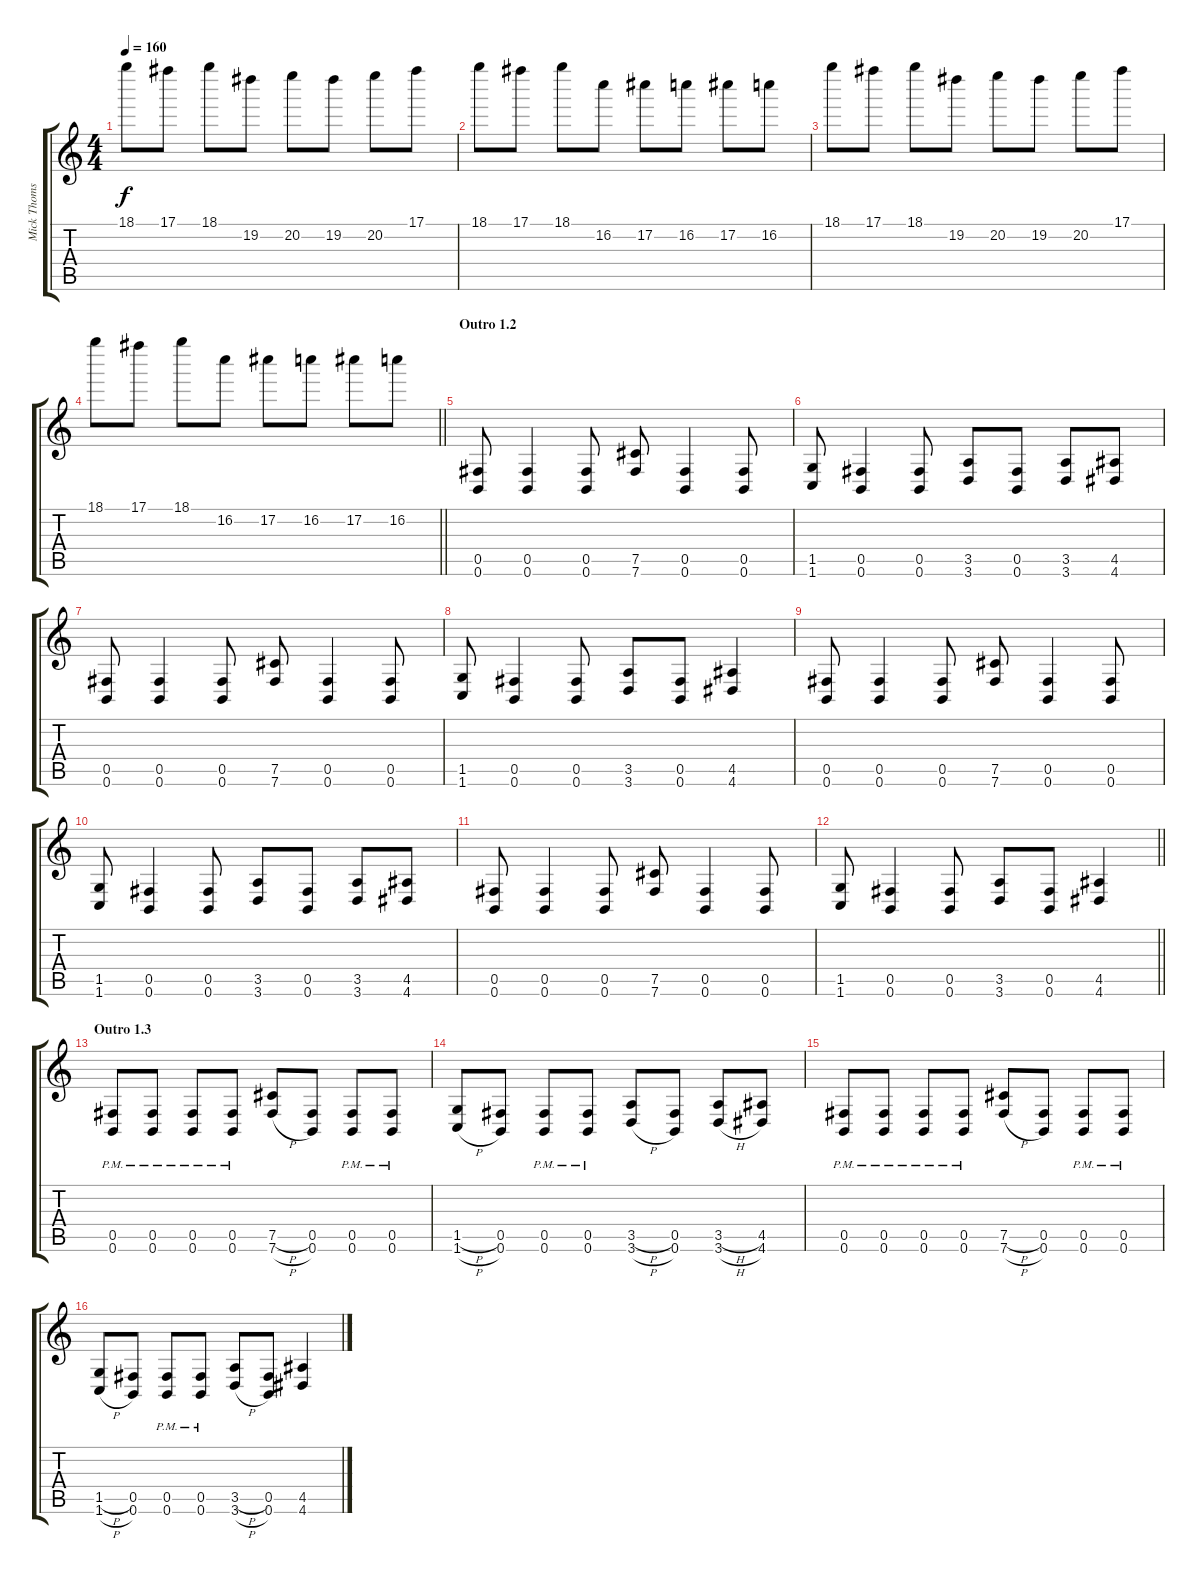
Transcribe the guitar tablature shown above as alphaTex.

\track ("Mick Thomson" "Mick Thoms") {instrument distortionguitar}
\staff {score tabs}
\tuning (Db5 Ab4 E3 B2 Gb2 B1) {hide}
\ts (4 4)
\tempo 160
\clef g2
\ks c
18.1.8{dy f} 17.1.8 18.1.8 19.2.8 20.2.8 19.2.8 20.2.8 17.1.8 |
18.1.8 17.1.8 18.1.8 16.2.8 17.2.8 16.2.8 17.2.8 16.2.8 |
18.1.8 17.1.8 18.1.8 19.2.8 20.2.8 19.2.8 20.2.8 17.1.8 |
\barLineRight lightlight
18.1.8 17.1.8 18.1.8 16.2.8 17.2.8 16.2.8 17.2.8 16.2.8 |
\section ("" "Outro 1.2")
(0.5 0.6).8 (0.5 0.6).4 (0.5 0.6).8 (7.5 7.6).8 (0.5 0.6).4 (0.5 0.6).8 |
(1.5 1.6).8 (0.5 0.6).4 (0.5 0.6).8 (3.5 3.6).8 (0.5 0.6).8 (3.5 3.6).8 (4.5 4.6).8 |
(0.5 0.6).8 (0.5 0.6).4 (0.5 0.6).8 (7.5 7.6).8 (0.5 0.6).4 (0.5 0.6).8 |
(1.5 1.6).8 (0.5 0.6).4 (0.5 0.6).8 (3.5 3.6).8 (0.5 0.6).8 (4.5 4.6).4 |
(0.5 0.6).8 (0.5 0.6).4 (0.5 0.6).8 (7.5 7.6).8 (0.5 0.6).4 (0.5 0.6).8 |
(1.5 1.6).8 (0.5 0.6).4 (0.5 0.6).8 (3.5 3.6).8 (0.5 0.6).8 (3.5 3.6).8 (4.5 4.6).8 |
(0.5 0.6).8 (0.5 0.6).4 (0.5 0.6).8 (7.5 7.6).8 (0.5 0.6).4 (0.5 0.6).8 |
\barLineRight lightlight
(1.5 1.6).8 (0.5 0.6).4 (0.5 0.6).8 (3.5 3.6).8 (0.5 0.6).8 (4.5 4.6).4 |
\section ("" "Outro 1.3")
(0.5{pm} 0.6{pm}).8 (0.5{pm} 0.6{pm}).8 (0.5{pm} 0.6{pm}).8 (0.5{pm} 0.6{pm}).8 (7.5{h} 7.6{h}).8 (0.5 0.6).8 (0.5{pm} 0.6{pm}).8 (0.5{pm} 0.6{pm}).8 |
(1.5{h} 1.6{h}).8 (0.5 0.6).8 (0.5{pm} 0.6{pm}).8 (0.5{pm} 0.6{pm}).8 (3.5{h} 3.6{h}).8 (0.5 0.6).8 (3.5{h} 3.6{h}).8 (4.5 4.6).8 |
(0.5{pm} 0.6{pm}).8 (0.5{pm} 0.6{pm}).8 (0.5{pm} 0.6{pm}).8 (0.5{pm} 0.6{pm}).8 (7.5{h} 7.6{h}).8 (0.5 0.6).8 (0.5{pm} 0.6{pm}).8 (0.5{pm} 0.6{pm}).8 |
(1.5{h} 1.6{h}).8 (0.5 0.6).8 (0.5{pm} 0.6{pm}).8 (0.5{pm} 0.6{pm}).8 (3.5{h} 3.6{h}).8 (0.5 0.6).8 (4.5 4.6).4
